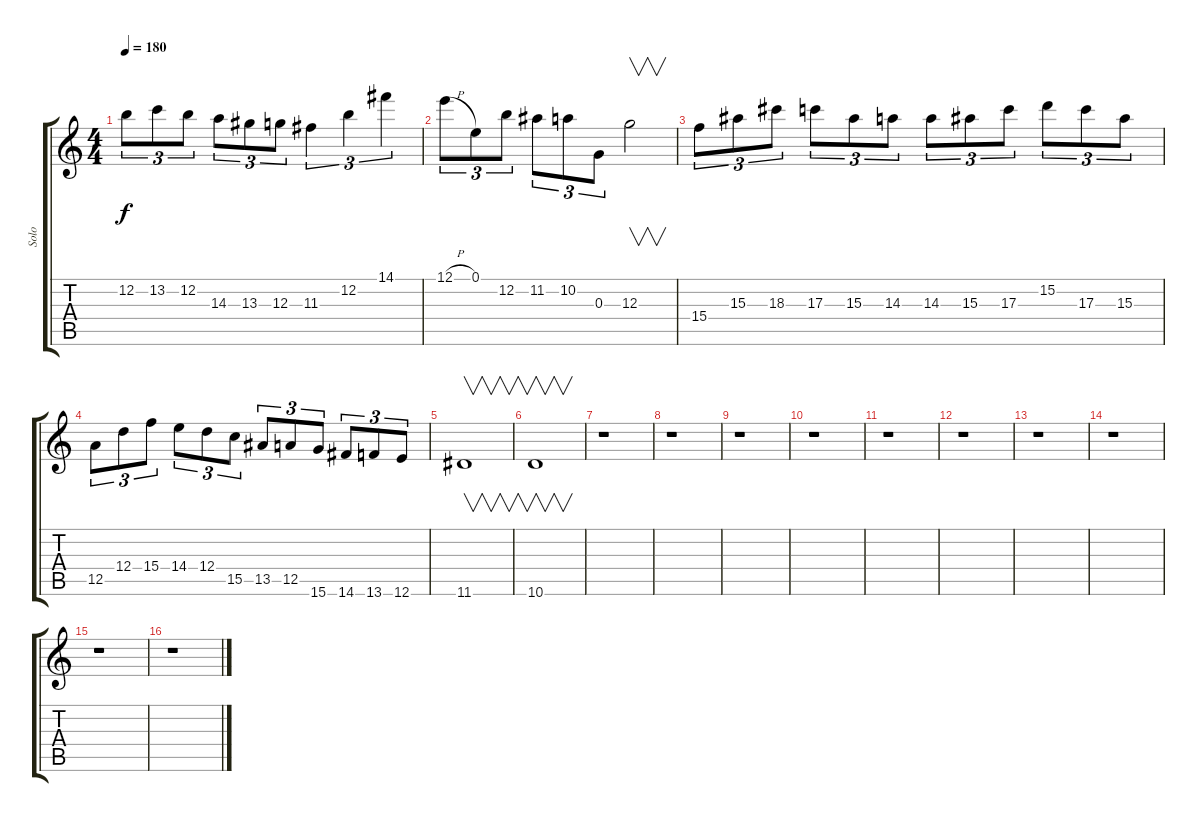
\track ("Solo" "Solo") {instrument distortionguitar}
\staff {score tabs}
\tuning (E4 B3 G3 D3 A2 E2) {hide}
\ts (4 4)
\tempo 180
\clef g2
\ks c
12.2.8{tu (3 2) dy f} 13.2.8{tu (3 2)} 12.2.8{tu (3 2)} 14.3.8{tu (3 2)} 13.3.8{tu (3 2)} 12.3.8{tu (3 2)} 11.3.4{tu (3 2)} 12.2.4{tu (3 2)} 14.1.4{tu (3 2)} |
12.1{h}.8{tu (3 2)} 0.1.8{tu (3 2)} 12.2.8{tu (3 2)} 11.2.8{tu (3 2)} 10.2.8{tu (3 2)} 0.3.8{tu (3 2)} 12.3.2{v} |
15.4.8{tu (3 2)} 15.3.8{tu (3 2)} 18.3.8{tu (3 2)} 17.3.8{tu (3 2)} 15.3.8{tu (3 2)} 14.3.8{tu (3 2)} 14.3.8{tu (3 2)} 15.3.8{tu (3 2)} 17.3.8{tu (3 2)} 15.2.8{tu (3 2)} 17.3.8{tu (3 2)} 15.3.8{tu (3 2)} |
12.5.8{tu (3 2)} 12.4.8{tu (3 2)} 15.4.8{tu (3 2)} 14.4.8{tu (3 2)} 12.4.8{tu (3 2)} 15.5.8{tu (3 2)} 13.5.8{tu (3 2)} 12.5.8{tu (3 2)} 15.6.8{tu (3 2)} 14.6.8{tu (3 2)} 13.6.8{tu (3 2)} 12.6.8{tu (3 2)} |
11.6.1{v} |
10.6.1{v} |
r.1 |
r.1 |
r.1 |
r.1 |
r.1 |
r.1 |
r.1 |
r.1 |
r.1 |
r.1
